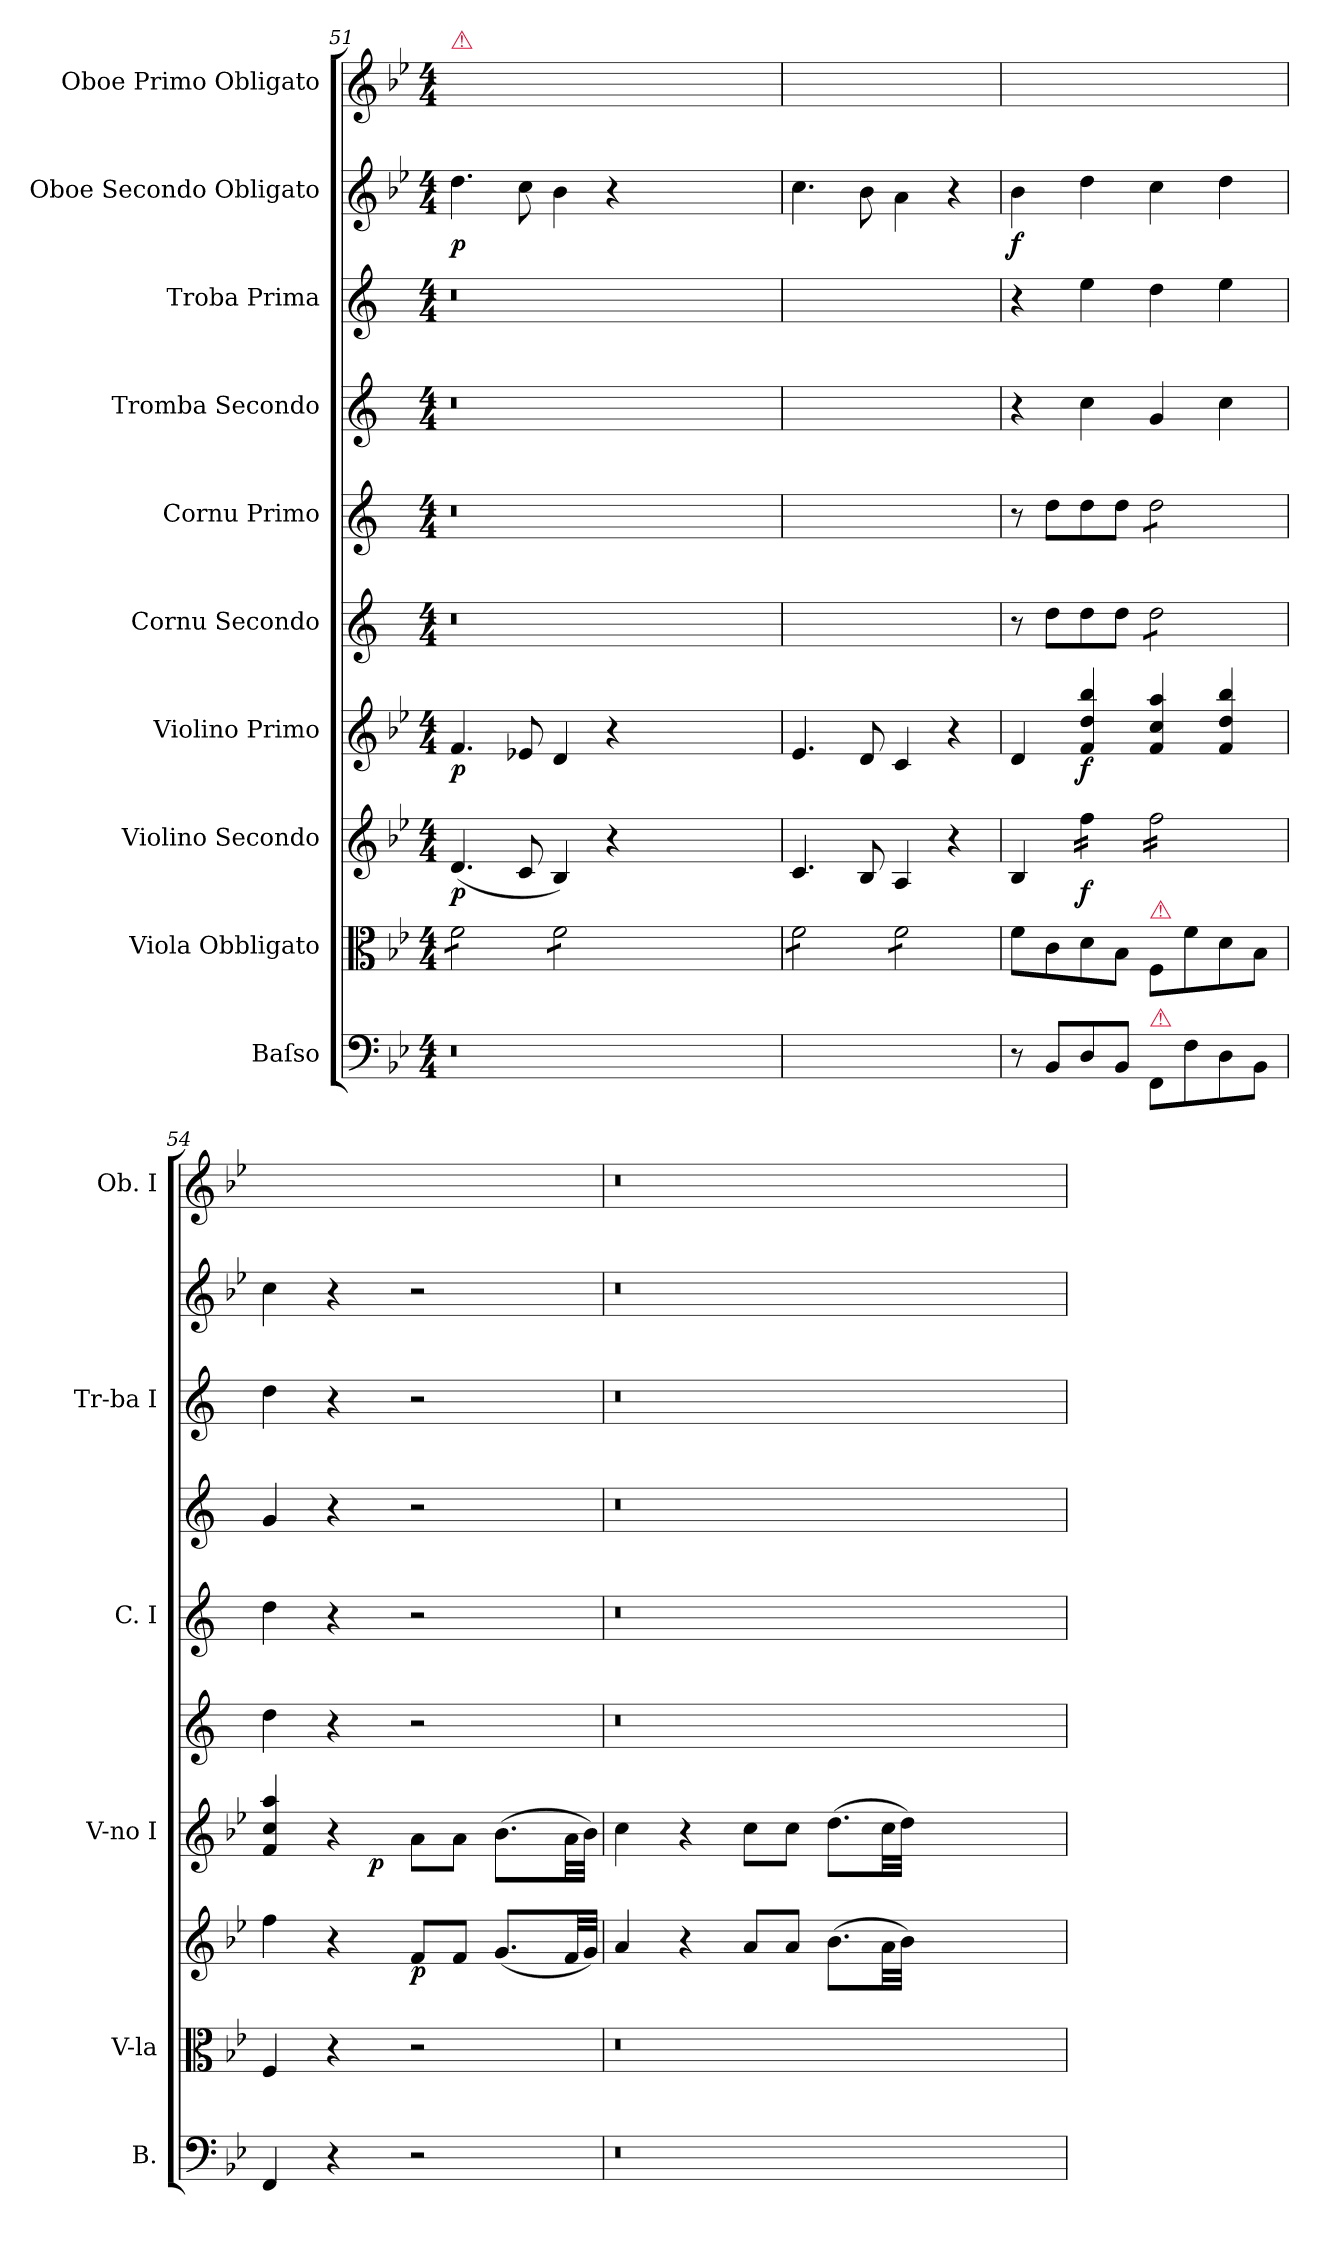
**kern	**kern	**kern	**dynam	**kern	**dynam	**kern	**kern	**kern	**kern	**kern	**dynam	**kern
*part10	*part9	*part8	*part8	*part7	*part7	*part6	*part5	*part4	*part3	*part2	*part2	*part1
*staff10	*staff9	*staff8	*staff8	*staff7	*staff7	*staff6	*staff5	*staff4	*staff3	*staff2	*staff2	*staff1
*I"Baſso	*I"Viola Obbligato	*I"Violino Secondo	*	*I"Violino Primo	*	*I"Cornu Secondo	*I"Cornu Primo	*I"Tromba Secondo	*I"Troba Prima	*I"Oboe Secondo Obligato	*	*I"Oboe Primo Obligato
*I'B.	*I'V-la	*	*	*I'V-no I	*	*	*I'C. I	*	*I'Tr-ba I	*	*	*I'Ob. I
*clefF4	*clefC3	*clefG2	*	*clefG2	*	*clefG2	*clefG2	*clefG2	*clefG2	*clefG2	*	*clefG2
*	*	*	*	*	*	*ITrd5c9	*ITrd5c9	*ITrd1c2	*ITrd1c2	*	*	*
*k[b-e-]	*k[b-e-]	*k[b-e-]	*	*k[b-e-]	*	*k[b-e-a-]	*k[b-e-a-]	*k[b-e-]	*k[b-e-]	*k[b-e-]	*	*k[b-e-]
*M4/4	*M4/4	*M4/4	*	*M4/4	*	*M4/4	*M4/4	*M4/4	*M4/4	*M4/4	*	*M4/4
=51	=51	=51	=51	=51	=51	=51	=51	=51	=51	=51	=51	=51
!	!	!	!	!	!	!	!	!	!	!	!	!LO:TX:a:color=crimson:t=⚠
*	*tremolo	*	*	*	*	*	*	*	*	*	*	*
0r	8f\L	(4.d/	p	4.f/	p	0r	0r	0r	0r	4.dd\	p	4.ff\yy
.	8f\	.	.	.	.	.	.	.	.	.	.	.
.	8f\	.	.	.	.	.	.	.	.	.	.	.
.	8f\J	8c/	.	8e-X/	.	.	.	.	.	8cc\	.	8ee-\yy
.	8f\L	4B-/)	.	4d/	.	.	.	.	.	4b-\	.	4dd\yy
.	8f\	.	.	.	.	.	.	.	.	.	.	.
.	8f\	4r	.	4r	.	.	.	.	.	4r	.	4ryy
.	8f\J	.	.	.	.	.	.	.	.	.	.	.
.	1ryy	1ryy	.	1ryy	.	.	.	.	.	1ryy	.	1ryy
=52	=52	=52	=52	=52	=52	=52	=52	=52	=52	=52	=52	=52
1ryy	8f\L	4.c/	.	4.e-/	.	1ryy	1ryy	1ryy	1ryy	4.cc\	.	4.ee-\yy
.	8f\	.	.	.	.	.	.	.	.	.	.	.
.	8f\	.	.	.	.	.	.	.	.	.	.	.
.	8f\J	8B-/	.	8d/	.	.	.	.	.	8b-\	.	8dd\yy
.	8f\L	4A/	.	4c/	.	.	.	.	.	4a\	.	4cc\yy
.	8f\	.	.	.	.	.	.	.	.	.	.	.
.	8f\	4r	.	4r	.	.	.	.	.	4r	.	4ryy
.	8f\J	.	.	.	.	.	.	.	.	.	.	.
*	*Xtremolo	*	*	*	*	*	*	*	*	*	*	*
=53	=53	=53	=53	=53	=53	=53	=53	=53	=53	=53	=53	=53
8r	8f\L	4B-/	.	4d/	.	8r	8r	4r	4r	4b-\	f	4b-\yy
8BB-/L	8c\	.	.	.	.	8f\L	8f\L	.	.	.	.	.
*	*	*tremolo	*	*	*	*	*	*	*	*	*	*
8D/	8d\	16ff\LL	f	4f/ 4dd/ 4bb-/	f	8f\	8f\	4b-\	4dd\	4dd\	.	4bb-\yy
.	.	16ff\	.	.	.	.	.	.	.	.	.	.
8BB-/J	8B-\J	16ff\	.	.	.	8f\J	8f\J	.	.	.	.	.
.	.	16ff\JJ	.	.	.	.	.	.	.	.	.	.
!	!LO:TX:a:color=crimson:t=⚠	!	!	!	!	!	!	!	!	!	!	!
!LO:TX:a:color=crimson:t=⚠	!	!	!	!	!	!	!	!	!	!	!	!
*	*	*	*	*	*	*tremolo	*	*	*	*	*	*
*	*	*	*	*	*	*	*tremolo	*	*	*	*	*
8FF/L	8F/L	16ff\LL	.	4f/ 4cc/ 4aa/	.	8f\L	8f\L	4f/	4cc\	4cc\	.	4aa\yy
.	.	16ff\	.	.	.	.	.	.	.	.	.	.
8F\	8f\	16ff\	.	.	.	8f\	8f\	.	.	.	.	.
.	.	16ff\	.	.	.	.	.	.	.	.	.	.
8D\	8d\	16ff\	.	4f/ 4dd/ 4bb-/	.	8f\	8f\	4b-\	4dd\	4dd\	.	4bb-\yy
.	.	16ff\	.	.	.	.	.	.	.	.	.	.
8BB-\J	8B-\J	16ff\	.	.	.	8f\J	8f\J	.	.	.	.	.
*	*	*	*	*	*	*	*Xtremolo	*	*	*	*	*
*	*	*	*	*	*	*Xtremolo	*	*	*	*	*	*
.	.	16ff\JJ	.	.	.	.	.	.	.	.	.	.
*	*	*Xtremolo	*	*	*	*	*	*	*	*	*	*
=54	=54	=54	=54	=54	=54	=54	=54	=54	=54	=54	=54	=54
*	*	*	*	*^	*	*	*	*	*	*	*	*
4FF/	4F/	4ff\	.	4f/ 4cc/ 4aa/	4.ryy	.	4f\	4f\	4f/	4cc\	4cc\	.	4aa\yy
4r	4r	4r	.	4r	.	.	4r	4r	4r	4r	4r	.	4ryy
.	.	.	.	.	2ryy	p	.	.	.	.	.	.	.
2r	2r	8f/L	p	8a\L	.	.	2r	2r	2r	2r	2r	.	2ryy
.	.	8f/J	.	8a\J	.	.	.	.	.	.	.	.	.
.	.	(8.g/L	.	(8.b-\L	.	.	.	.	.	.	.	.	.
.	.	.	.	.	8ryy	.	.	.	.	.	.	.	.
.	.	32f/LL	.	32a\LL	.	.	.	.	.	.	.	.	.
.	.	32g/JJJ)	.	32b-\JJJ)	.	.	.	.	.	.	.	.	.
*	*	*	*	*v	*v	*	*	*	*	*	*	*	*
=55	=55	=55	=55	=55	=55	=55	=55	=55	=55	=55	=55	=55
0r	0r	4a/	.	4cc\	.	0r	0r	0r	0r	0r	.	0r
.	.	4r	.	4r	.	.	.	.	.	.	.	.
.	.	8a/L	.	8cc\L	.	.	.	.	.	.	.	.
.	.	8a/J	.	8cc\J	.	.	.	.	.	.	.	.
.	.	(8.b-\L	.	(8.dd\L	.	.	.	.	.	.	.	.
.	.	32a\LL	.	32cc\LL	.	.	.	.	.	.	.	.
.	.	32b-\JJJ)	.	32dd\JJJ)	.	.	.	.	.	.	.	.
.	.	1ryy	.	1ryy	.	.	.	.	.	.	.	.
=	=	=	=	=	=	=	=	=	=	=	=	=
*-	*-	*-	*-	*-	*-	*-	*-	*-	*-	*-	*-	*-
